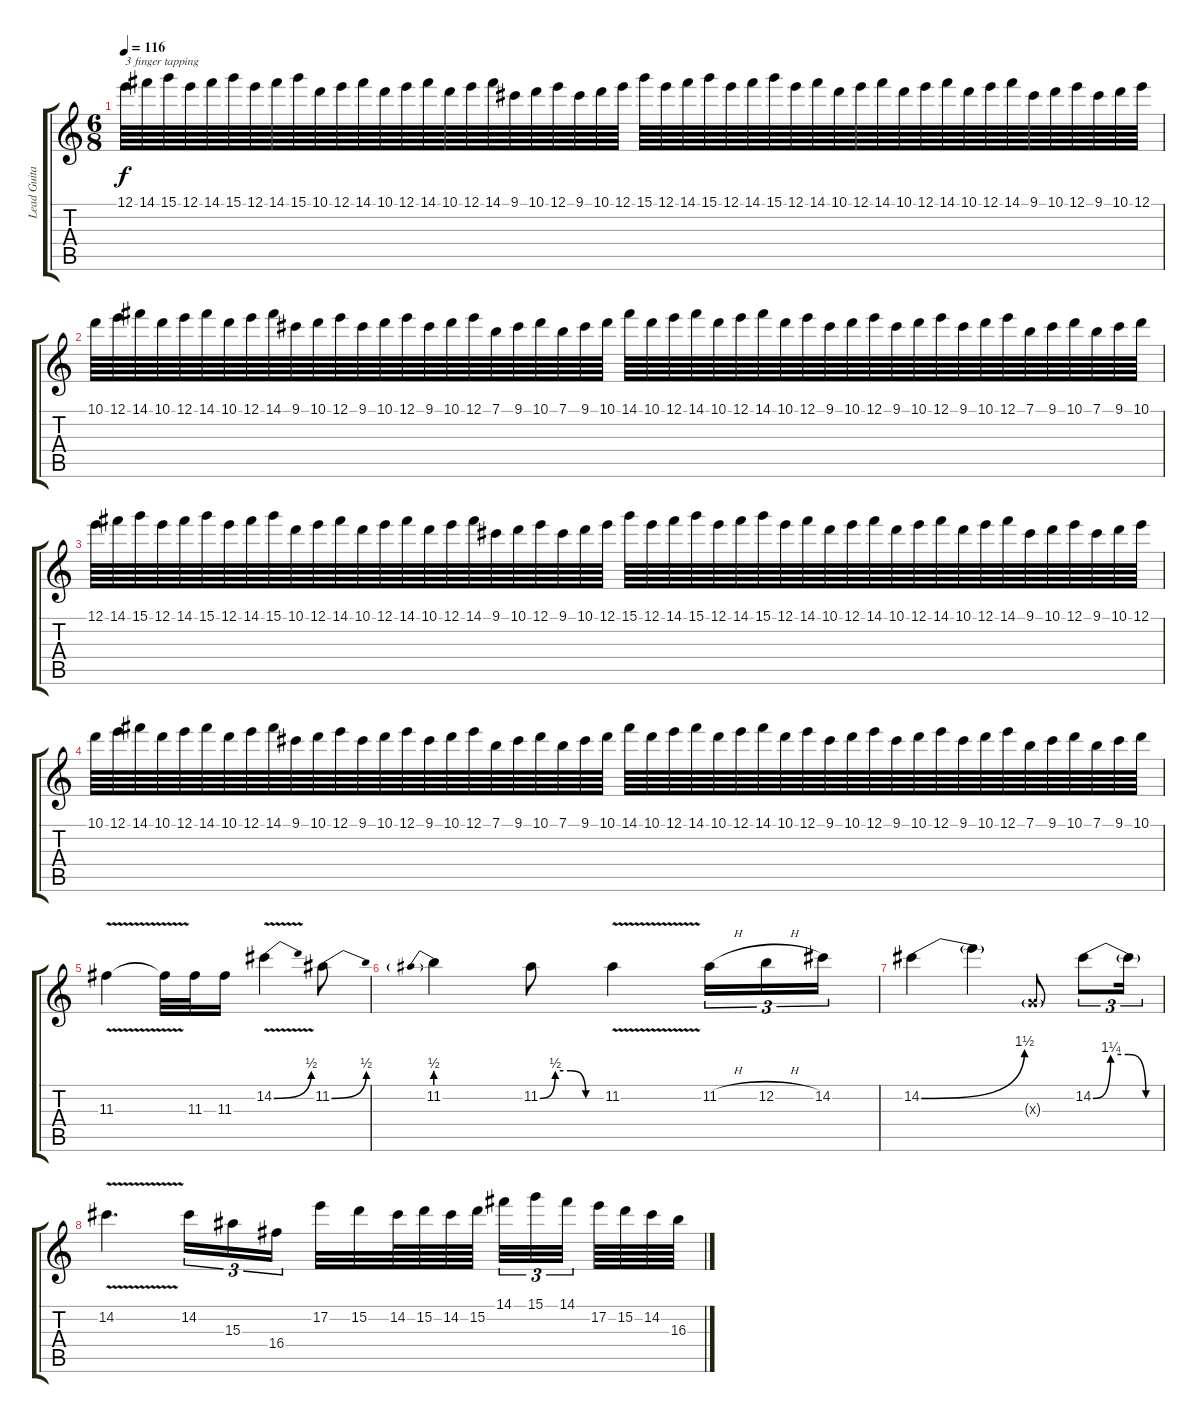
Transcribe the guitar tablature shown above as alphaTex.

\track ("Lead Guitar" "Lead Guita") {instrument distortionguitar}
\staff {score tabs}
\tuning (E4 B3 G3 D3 A2 E2) {hide}
\ts (6 8)
\tempo 116
\tempo 52
\tempo 116
\clef g2
\ks c
12.1.64{txt "3 finger tapping" dy f volume 10 instrument distortionguitar} 14.1.64 15.1.64 12.1.64 14.1.64 15.1.64 12.1.64 14.1.64 15.1.64 10.1.64 12.1.64 14.1.64 10.1.64 12.1.64 14.1.64 10.1.64 12.1.64 14.1.64 9.1.64 10.1.64 12.1.64 9.1.64 10.1.64 12.1.64 15.1.64 12.1.64 14.1.64 15.1.64 12.1.64 14.1.64 15.1.64 12.1.64 14.1.64 10.1.64 12.1.64 14.1.64 10.1.64 12.1.64 14.1.64 10.1.64 12.1.64 14.1.64 9.1.64 10.1.64 12.1.64 9.1.64 10.1.64 12.1.64 |
10.1.64 12.1.64 14.1.64 10.1.64 12.1.64 14.1.64 10.1.64 12.1.64 14.1.64 9.1.64 10.1.64 12.1.64 9.1.64 10.1.64 12.1.64 9.1.64 10.1.64 12.1.64 7.1.64 9.1.64 10.1.64 7.1.64 9.1.64 10.1.64 14.1.64 10.1.64 12.1.64 14.1.64 10.1.64 12.1.64 14.1.64 10.1.64 12.1.64 9.1.64 10.1.64 12.1.64 9.1.64 10.1.64 12.1.64 9.1.64 10.1.64 12.1.64 7.1.64 9.1.64 10.1.64 7.1.64 9.1.64 10.1.64 |
12.1.64 14.1.64 15.1.64 12.1.64 14.1.64 15.1.64 12.1.64 14.1.64 15.1.64 10.1.64 12.1.64 14.1.64 10.1.64 12.1.64 14.1.64 10.1.64 12.1.64 14.1.64 9.1.64 10.1.64 12.1.64 9.1.64 10.1.64 12.1.64 15.1.64 12.1.64 14.1.64 15.1.64 12.1.64 14.1.64 15.1.64 12.1.64 14.1.64 10.1.64 12.1.64 14.1.64 10.1.64 12.1.64 14.1.64 10.1.64 12.1.64 14.1.64 9.1.64 10.1.64 12.1.64 9.1.64 10.1.64 12.1.64 |
10.1.64 12.1.64 14.1.64 10.1.64 12.1.64 14.1.64 10.1.64 12.1.64 14.1.64 9.1.64 10.1.64 12.1.64 9.1.64 10.1.64 12.1.64 9.1.64 10.1.64 12.1.64 7.1.64 9.1.64 10.1.64 7.1.64 9.1.64 10.1.64 14.1.64 10.1.64 12.1.64 14.1.64 10.1.64 12.1.64 14.1.64 10.1.64 12.1.64 9.1.64 10.1.64 12.1.64 9.1.64 10.1.64 12.1.64 9.1.64 10.1.64 12.1.64 7.1.64 9.1.64 10.1.64 7.1.64 9.1.64 10.1.64 |
11.3{v}.4{volume 16} 11.3{t}.32 11.3.32 11.3.16 14.2{be (bend 0 0 60 2) v}.4 11.2{be (bend 0 0 60 2)}.8 |
11.2{be (prebend 0 2 60 2)}.4 11.2{be (custom 0 0 15 2 30 2 45 0 60 0)}.8 11.2{v}.4 11.2{h}.16{tu (3 2)} 12.2{h}.16{tu (3 2)} 14.2.16{tu (3 2)} |
14.2{be (bend 0 0 60 6)}.4 14.2{t}.4 0.3{g x}.8 14.2{be (custom 0 0 15 5 30 5 45 0 60 0)}.8{tu (3 2)} 14.2{t}.16{tu (3 2)} |
14.2{v}.4{d} 14.2.16{tu (3 2)} 15.3.16{tu (3 2)} 16.4.16{tu (3 2) beam splitsecondary} 17.2.32 15.2.32 14.2.64 15.2.64 14.2.64 15.2.64{beam splitsecondary} 14.1.32{tu (3 2)} 15.1.32{tu (3 2)} 14.1.32{tu (3 2) beam splitsecondary} 17.2.64 15.2.64 14.2.64 16.3.64
